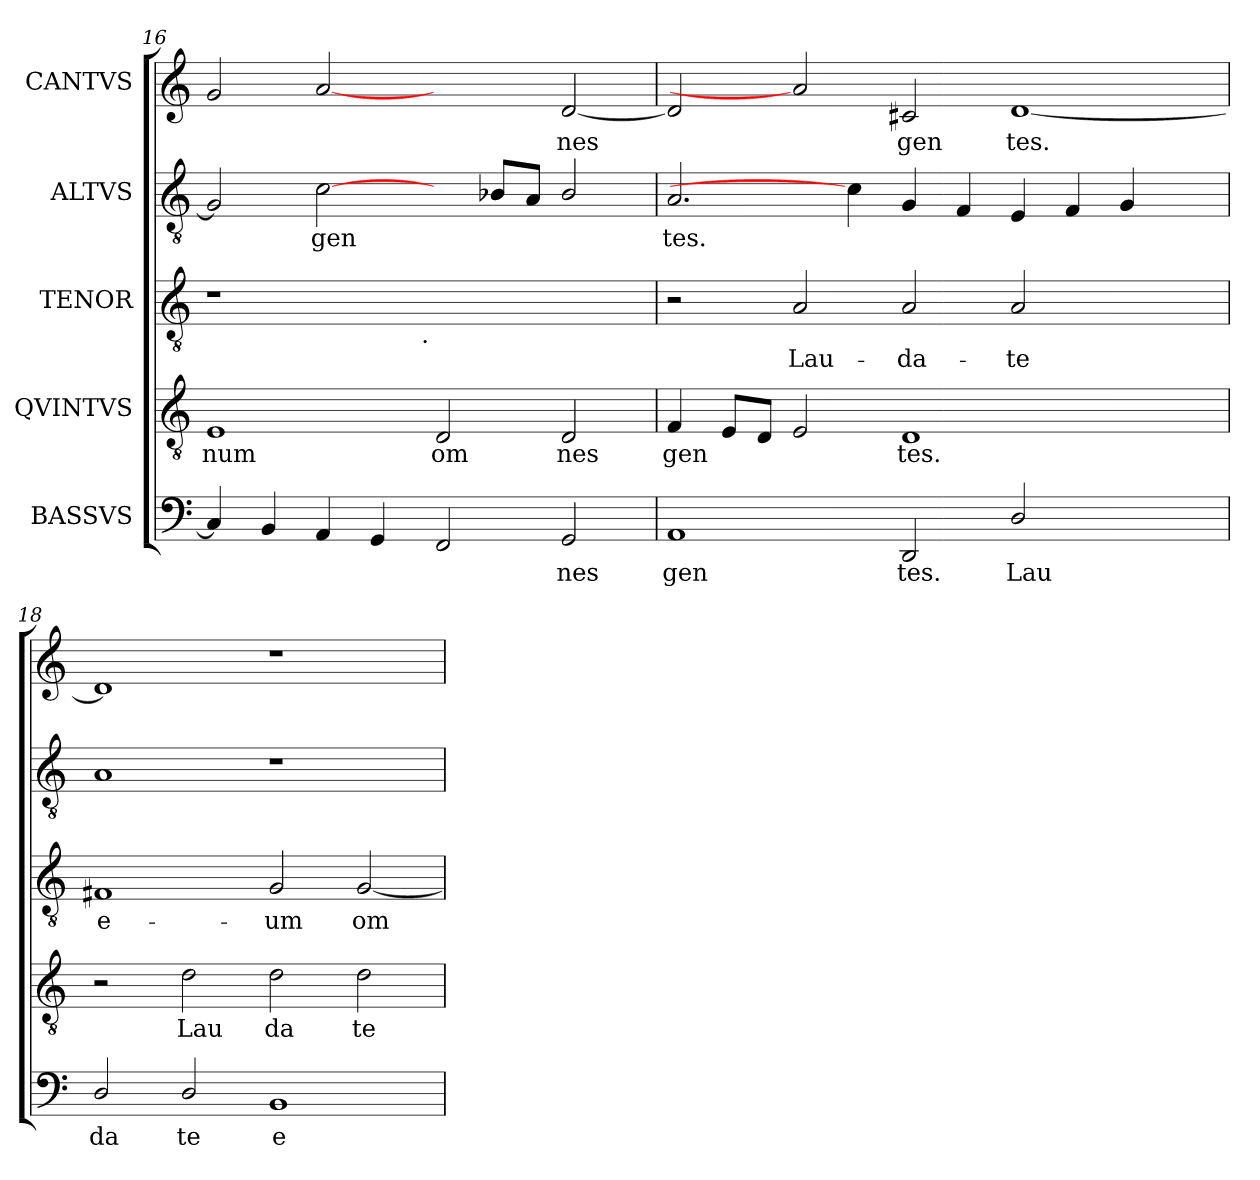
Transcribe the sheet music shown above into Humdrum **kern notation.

**kern	**text	**kern	**text	**kern	**text	**kern	**text	**kern	**text
*part5	*part5	*part4	*part4	*part3	*part3	*part2	*part2	*part1	*part1
*staff5	*staff5	*staff4	*staff4	*staff3	*staff3	*staff2	*staff2	*staff1	*staff1
*I"BASSVS	*	*I"QVINTVS	*	*I"TENOR	*	*I"ALTVS	*	*I"CANTVS	*
*clefF4	*	*clefGv2	*	*clefGv2	*	*clefGv2	*	*clefG2	*
*k[]	*	*k[]	*	*k[]	*	*k[]	*	*k[]	*
*C:	*	*C:	*	*C:	*	*C:	*	*C:	*
=16	=16	=16	=16	=16	=16	=16	=16	=16	=16
!	!LO:LY:b:cj	!	!LO:LY:b:cj	!	!	!	!LO:LY:b:cj	!	!LO:LY:b:cj
*	*	*	*	*^	*	*	*	*	*
4C/]	--	1E	num	1r	2ryy	.	2G/]	.	2g/	.
!	!LO:LY:b:cj	!	!	!	!	!	!	!	!	!
4BB/	--	.	.	.	.	.	.	.	.	.
!	!LO:LY:b:cj	!	!	!	!	!	!	!LO:LY:b:cj	!	!LO:LY:b:cj
4AA/	--	.	.	.	4...ryy	.	[2c\	gen	[2a	.
!	!LO:LY:b:cj	!	!	!	!	!	!	!	!	!
4GG/	--	.	.	.	.	.	.	.	.	.
!	!	!	!	!	!LO:TX:b:t=.	!	!	!	!	!
.	.	.	.	.	1ryy	.	.	.	.	.
!	!LO:LY:b:cj	!	!LO:LY:b:cj	!	!	!	!	!	!	!
2FF/	--	2D/	om	1ryy	.	.	4ryy	.	2ryy	.
!	!	!	!	!	!	!	!	!LO:LY:b:cj	!	!
.	.	.	.	.	.	.	8B-/L	.	.	.
!	!	!	!	!	!	!	!	!LO:LY:b:cj	!	!
.	.	.	.	.	.	.	8A/J	.	.	.
!	!LO:LY:b:cj	!	!LO:LY:b:cj	!	!	!	!	!LO:LY:b:cj	!	!LO:LY:b:cj
2GG/	-nes	2D/	nes	.	.	.	2B-/	.	[<2d/	nes
.	.	.	.	.	32ryy	.	.	.	.	.
!!LO:LB:g=z
=17	=17	=17	=17	=17	=17	=17	=17	=17	=17	=17
!	!LO:LY:b:cj	!	!LO:LY:b:cj	!	!	!	!	!LO:LY:b:cj	!	!LO:LY:b:cj
*	*	*	*	*v	*v	*	*	*	*	*
1AA	gen	4F/	gen	2r	.	2.A/	tes.	2d/]	.
!	!	!	!LO:LY:b:cj	!	!	!	!	!	!
.	.	8E/L	.	.	.	.	.	.	.
!	!	!	!LO:LY:b:cj	!	!	!	!	!	!
.	.	8D/J	.	.	.	.	.	.	.
!	!	!	!LO:LY:b:cj	!	!LO:LY:b:cj	!	!	!	!
.	.	2E/	.	2A/	Lau-	.	.	2a]	.
.	.	.	.	.	.	4c\]	.	.	.
!	!LO:LY:b:cj	!	!LO:LY:b:cj	!	!LO:LY:b:cj	!	!LO:LY:b:cj	!	!LO:LY:b:cj
2DD/	tes.	1D	tes.	2A/	-da-	4G/	.	2c#/	gen
!	!	!	!	!	!	!	!LO:LY:b:cj	!	!
.	.	.	.	.	.	4F/	.	.	.
!	!LO:LY:b:cj	!	!	!	!LO:LY:b:cj	!	!LO:LY:b:cj	!	!LO:LY:b:cj
2D/	Lau	.	.	2A/	-te	4E/	.	[<1d	tes.
!	!	!	!	!	!	!	!LO:LY:b:cj	!	!
.	.	.	.	.	.	4F/	.	.	.
!	!	!	!	!	!	!	!LO:LY:b:cj	!	!
2ryy	.	2ryy	.	2ryy	.	4G/	.	.	.
.	.	.	.	.	.	4ryy	.	.	.
=18	=18	=18	=18	=18	=18	=18	=18	=18	=18
!	!LO:LY:b:cj	!	!	!	!LO:LY:b:cj	!	!LO:LY:b:cj	!	!LO:LY:b:cj
2D/	da	2r	.	1F#X	e-	1A	.	1d]	.
!	!LO:LY:b:cj	!	!LO:LY:b:cj	!	!	!	!	!	!
2D/	te	2d\	Lau	.	.	.	.	.	.
!	!LO:LY:b:cj	!	!LO:LY:b:cj	!	!LO:LY:b:cj	!	!	!	!
1BB	e	2d\	da	2G/	-um	1r	.	1r	.
!	!	!	!LO:LY:b:cj	!	!LO:LY:b:cj	!	!	!	!
.	.	2d\	te	[<2G/	om-	.	.	.	.
=	=	=	=	=	=	=	=	=	=
*-	*-	*-	*-	*-	*-	*-	*-	*-	*-
